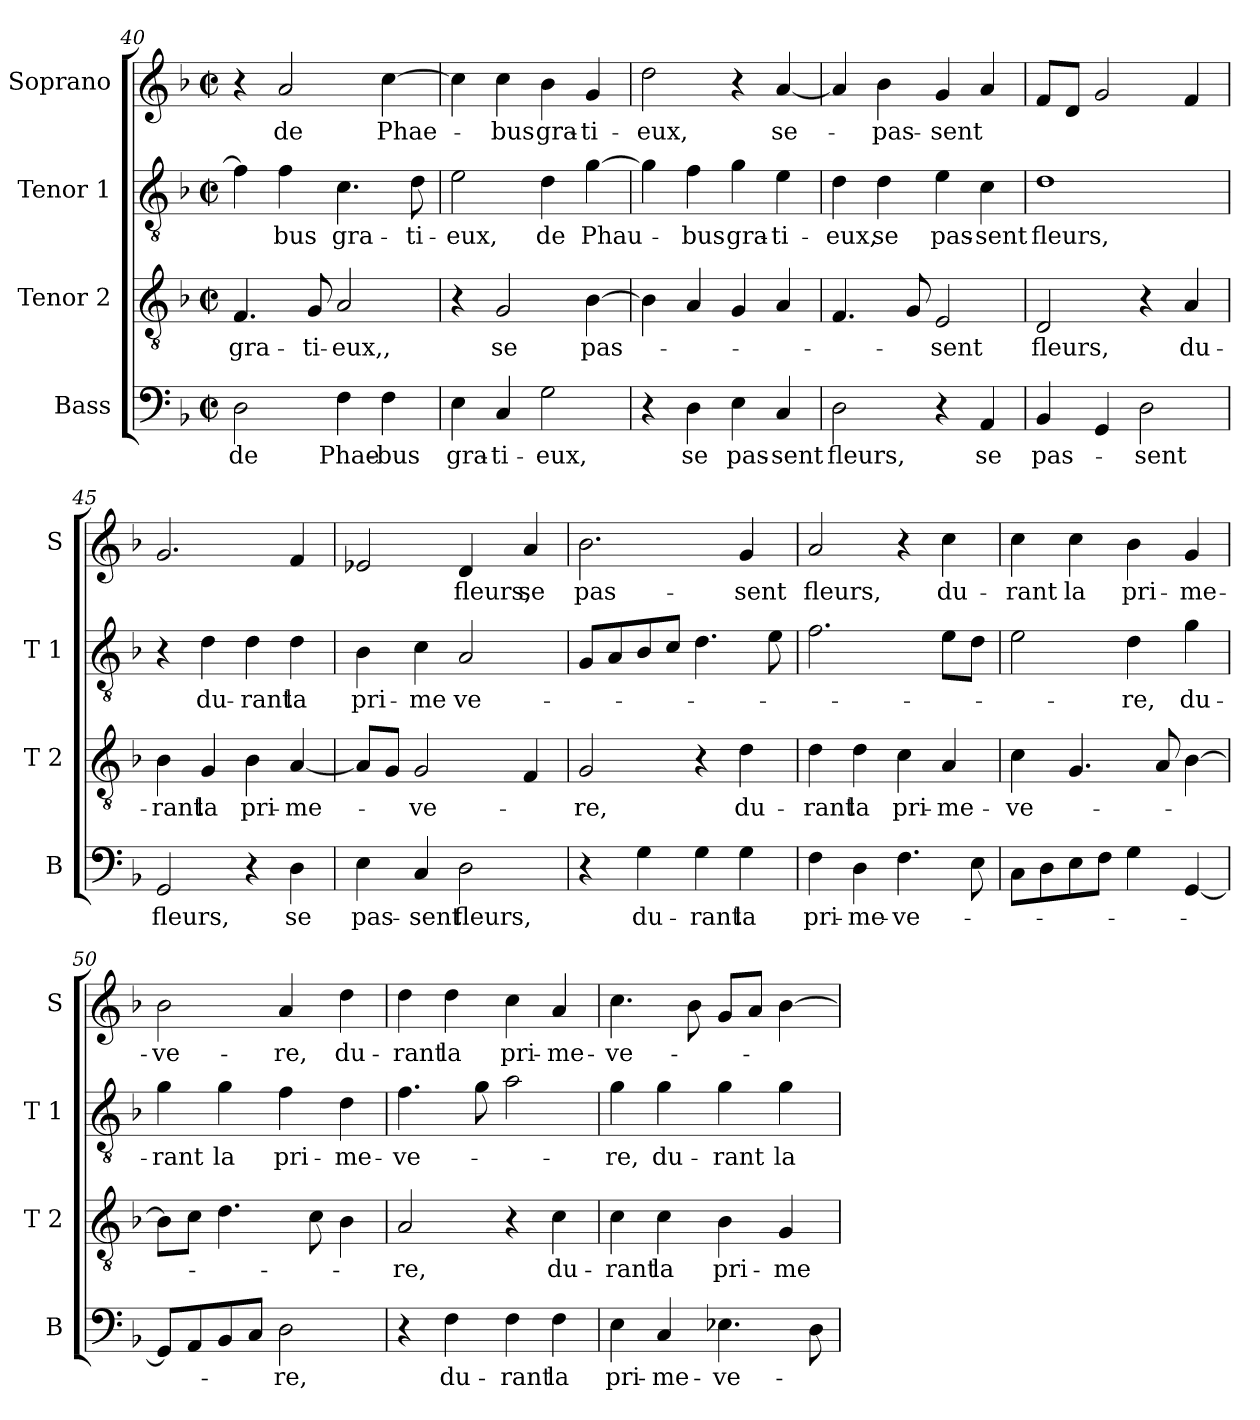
**kern	**text	**kern	**text	**kern	**text	**kern	**text
*part4	*part4	*part3	*part3	*part2	*part2	*part1	*part1
*staff4	*staff4	*staff3	*staff3	*staff2	*staff2	*staff1	*staff1
*I"Bass	*	*I"Tenor 2	*	*I"Tenor 1	*	*I"Soprano	*
*I'B	*	*I'T 2	*	*I'T 1	*	*I'S	*
*clefF4	*	*clefGv2	*	*clefGv2	*	*clefG2	*
*k[b-]	*	*k[b-]	*	*k[b-]	*	*k[b-]	*
*F:	*	*F:	*	*F:	*	*F:	*
*M2/2	*	*M2/2	*	*M2/2	*	*M2/2	*
*met(c|)	*	*met(c|)	*	*met(c|)	*	*met(c|)	*
=40	=40	=40	=40	=40	=40	=40	=40
!	!LO:LY:b	!	!LO:LY:b	!	!	!	!
2D\	de	4.F/	gra-	4f\]	.	4r	.
!	!	!	!	!	!LO:LY:b	!	!LO:LY:b
.	.	.	.	4f\	-bus	2a/	de
!	!	!	!LO:LY:b	!	!	!	!
.	.	8G/	-ti-	.	.	.	.
!	!LO:LY:b	!	!LO:LY:b	!	!LO:LY:b	!	!
4F\	Phae-	2A/	-eux,,	4.c\	gra-	.	.
!	!LO:LY:b	!	!	!	!	!	!LO:LY:b
4F\	-bus	.	.	.	.	[4cc\	Phae-
!	!	!	!	!	!LO:LY:b	!	!
.	.	.	.	8d\	-ti-	.	.
=41	=41	=41	=41	=41	=41	=41	=41
!	!LO:LY:b	!	!	!	!LO:LY:b	!	!
4E\	gra-	4r	.	2e\	-eux,	4cc\]	.
!	!LO:LY:b	!	!LO:LY:b	!	!	!	!LO:LY:b
4C/	-ti-	2G/	se	.	.	4cc\	-bus
!	!LO:LY:b	!	!	!	!LO:LY:b	!	!LO:LY:b
2G\	-eux,	.	.	4d\	de	4b-\	gra-
!	!	!	!LO:LY:b	!	!LO:LY:b	!	!LO:LY:b
.	.	[4B-\	pas-	[4g\	Phau-	4g/	-ti-
=42	=42	=42	=42	=42	=42	=42	=42
!	!	!	!	!	!	!	!LO:LY:b
4r	.	4B-\]	.	4g\]	.	2dd\	-eux,
!	!LO:LY:b	!	!	!	!LO:LY:b	!	!
4D\	se	4A/	.	4f\	-bus	.	.
!	!LO:LY:b	!	!	!	!LO:LY:b	!	!
4E\	pas-	4G/	.	4g\	gra-	4r	.
!	!LO:LY:b	!	!	!	!LO:LY:b	!	!LO:LY:b
4C/	-sent	4A/	.	4e\	-ti-	[4a/	se-
!!LO:LB:g=z
=43	=43	=43	=43	=43	=43	=43	=43
!	!LO:LY:b	!	!	!	!LO:LY:b	!	!
2D\	fleurs,	4.F/	.	4d\	-eux,	4a/]	.
!	!	!	!	!	!LO:LY:b	!	!LO:LY:b
.	.	.	.	4d\	se	4b-\	-pas-
.	.	8G/	.	.	.	.	.
!	!	!	!LO:LY:b	!	!LO:LY:b	!	!LO:LY:b
4r	.	2E/	-sent	4e\	pas-	4g/	-sent
!	!LO:LY:b	!	!	!	!LO:LY:b	!	!
4AA/	se	.	.	4c\	-sent	4a/	.
=44	=44	=44	=44	=44	=44	=44	=44
!	!LO:LY:b	!	!LO:LY:b	!	!LO:LY:b	!	!
4BB-/	pas-	2D/	fleurs,	1d	fleurs,	8f/L	.
.	.	.	.	.	.	8d/J	.
4GG/	.	.	.	.	.	2g/	.
!	!LO:LY:b	!	!	!	!	!	!
2D\	-sent	4r	.	.	.	.	.
!	!	!	!LO:LY:b	!	!	!	!
.	.	4A/	du-	.	.	4f/	.
=45	=45	=45	=45	=45	=45	=45	=45
!	!LO:LY:b	!	!LO:LY:b	!	!	!	!
2GG/	fleurs,	4B-\	-rant	4r	.	2.g/	.
!	!	!	!LO:LY:b	!	!LO:LY:b	!	!
.	.	4G/	la	4d\	du-	.	.
!	!	!	!LO:LY:b	!	!LO:LY:b	!	!
4r	.	4B-\	pri-	4d\	-rant	.	.
!	!LO:LY:b	!	!LO:LY:b	!	!LO:LY:b	!	!
4D\	se	[4A/	-me-	4d\	la	4f/	.
=46	=46	=46	=46	=46	=46	=46	=46
!	!LO:LY:b	!	!	!	!LO:LY:b	!	!
4E\	pas-	8A/L]	.	4B-\	pri-	2e-X/	.
.	.	8G/J	.	.	.	.	.
!	!LO:LY:b	!	!LO:LY:b	!	!LO:LY:b	!	!
4C/	-sent	2G/	-ve-	4c\	-me	.	.
!	!LO:LY:b	!	!	!	!LO:LY:b	!	!LO:LY:b
2D\	fleurs,	.	.	2A/	ve-	4d/	fleurs,
!	!	!	!	!	!	!	!LO:LY:b
.	.	4F/	.	.	.	4a/	se
=47	=47	=47	=47	=47	=47	=47	=47
!	!	!	!LO:LY:b	!	!	!	!LO:LY:b
4r	.	2G/	-re,	8G/L	.	2.b-\	pas-
.	.	.	.	8A/	.	.	.
!	!LO:LY:b	!	!	!	!	!	!
4G\	du-	.	.	8B-/	.	.	.
.	.	.	.	8c/J	.	.	.
!	!LO:LY:b	!	!	!	!	!	!
4G\	-rant	4r	.	4.d\	.	.	.
!	!LO:LY:b	!	!LO:LY:b	!	!	!	!LO:LY:b
4G\	la	4d\	du-	.	.	4g/	-sent
.	.	.	.	8e\	.	.	.
!!LO:PB:g=z
=48	=48	=48	=48	=48	=48	=48	=48
!	!LO:LY:b	!	!LO:LY:b	!	!	!	!LO:LY:b
4F\	pri-	4d\	-rant	2.f\	.	2a/	fleurs,
!	!LO:LY:b	!	!LO:LY:b	!	!	!	!
4D\	-me-	4d\	la	.	.	.	.
!	!LO:LY:b	!	!LO:LY:b	!	!	!	!
4.F\	-ve-	4c\	pri-	.	.	4r	.
!	!	!	!LO:LY:b	!	!	!	!LO:LY:b
.	.	4A/	-me-	8e\L	.	4cc\	du-
8E\	.	.	.	8d\J	.	.	.
=49	=49	=49	=49	=49	=49	=49	=49
!	!	!	!LO:LY:b	!	!	!	!LO:LY:b
8C\L	.	4c\	-ve-	2e\	.	4cc\	-rant
8D\	.	.	.	.	.	.	.
!	!	!	!	!	!	!	!LO:LY:b
8E\	.	4.G/	.	.	.	4cc\	la
8F\J	.	.	.	.	.	.	.
!	!	!	!	!	!LO:LY:b	!	!LO:LY:b
4G\	.	.	.	4d\	-re,	4b-\	pri-
.	.	8A/	.	.	.	.	.
!	!	!	!	!	!LO:LY:b	!	!LO:LY:b
[4GG/	.	[4B-\	.	4g\	du-	4g/	-me-
=50	=50	=50	=50	=50	=50	=50	=50
!	!	!	!	!	!LO:LY:b	!	!LO:LY:b
8GG/L]	.	8B-\L]	.	4g\	-rant	2b-\	-ve-
8AA/	.	8c\J	.	.	.	.	.
!	!	!	!	!	!LO:LY:b	!	!
8BB-/	.	4.d\	.	4g\	la	.	.
8C/J	.	.	.	.	.	.	.
!	!LO:LY:b	!	!	!	!LO:LY:b	!	!LO:LY:b
2D\	-re,	.	.	4f\	pri-	4a/	-re,
.	.	8c\	.	.	.	.	.
!	!	!	!	!	!LO:LY:b	!	!LO:LY:b
.	.	4B-\	.	4d\	-me-	4dd\	du-
=51	=51	=51	=51	=51	=51	=51	=51
!	!	!	!LO:LY:b	!	!LO:LY:b	!	!LO:LY:b
4r	.	2A/	-re,	4.f\	-ve-	4dd\	-rant
!	!LO:LY:b	!	!	!	!	!	!LO:LY:b
4F\	du-	.	.	.	.	4dd\	la
.	.	.	.	8g\	.	.	.
!	!LO:LY:b	!	!	!	!	!	!LO:LY:b
4F\	-rant	4r	.	2a\	.	4cc\	pri-
!	!LO:LY:b	!	!LO:LY:b	!	!	!	!LO:LY:b
4F\	la	4c\	du-	.	.	4a/	-me-
=52	=52	=52	=52	=52	=52	=52	=52
!	!LO:LY:b	!	!LO:LY:b	!	!LO:LY:b	!	!LO:LY:b
4E\	pri-	4c\	-rant	4g\	-re,	4.cc\	-ve-
!	!LO:LY:b	!	!LO:LY:b	!	!LO:LY:b	!	!
4C/	-me-	4c\	la	4g\	du-	.	.
.	.	.	.	.	.	8b-\	.
!	!LO:LY:b	!	!LO:LY:b	!	!LO:LY:b	!	!
4.E-X\	-ve-	4B-\	pri-	4g\	-rant	8g/L	.
.	.	.	.	.	.	8a/J	.
!	!	!	!LO:LY:b	!	!LO:LY:b	!	!
.	.	4G/	-me-	4g\	la	[4b-\	.
8D\	.	.	.	.	.	.	.
=	=	=	=	=	=	=	=
*-	*-	*-	*-	*-	*-	*-	*-
